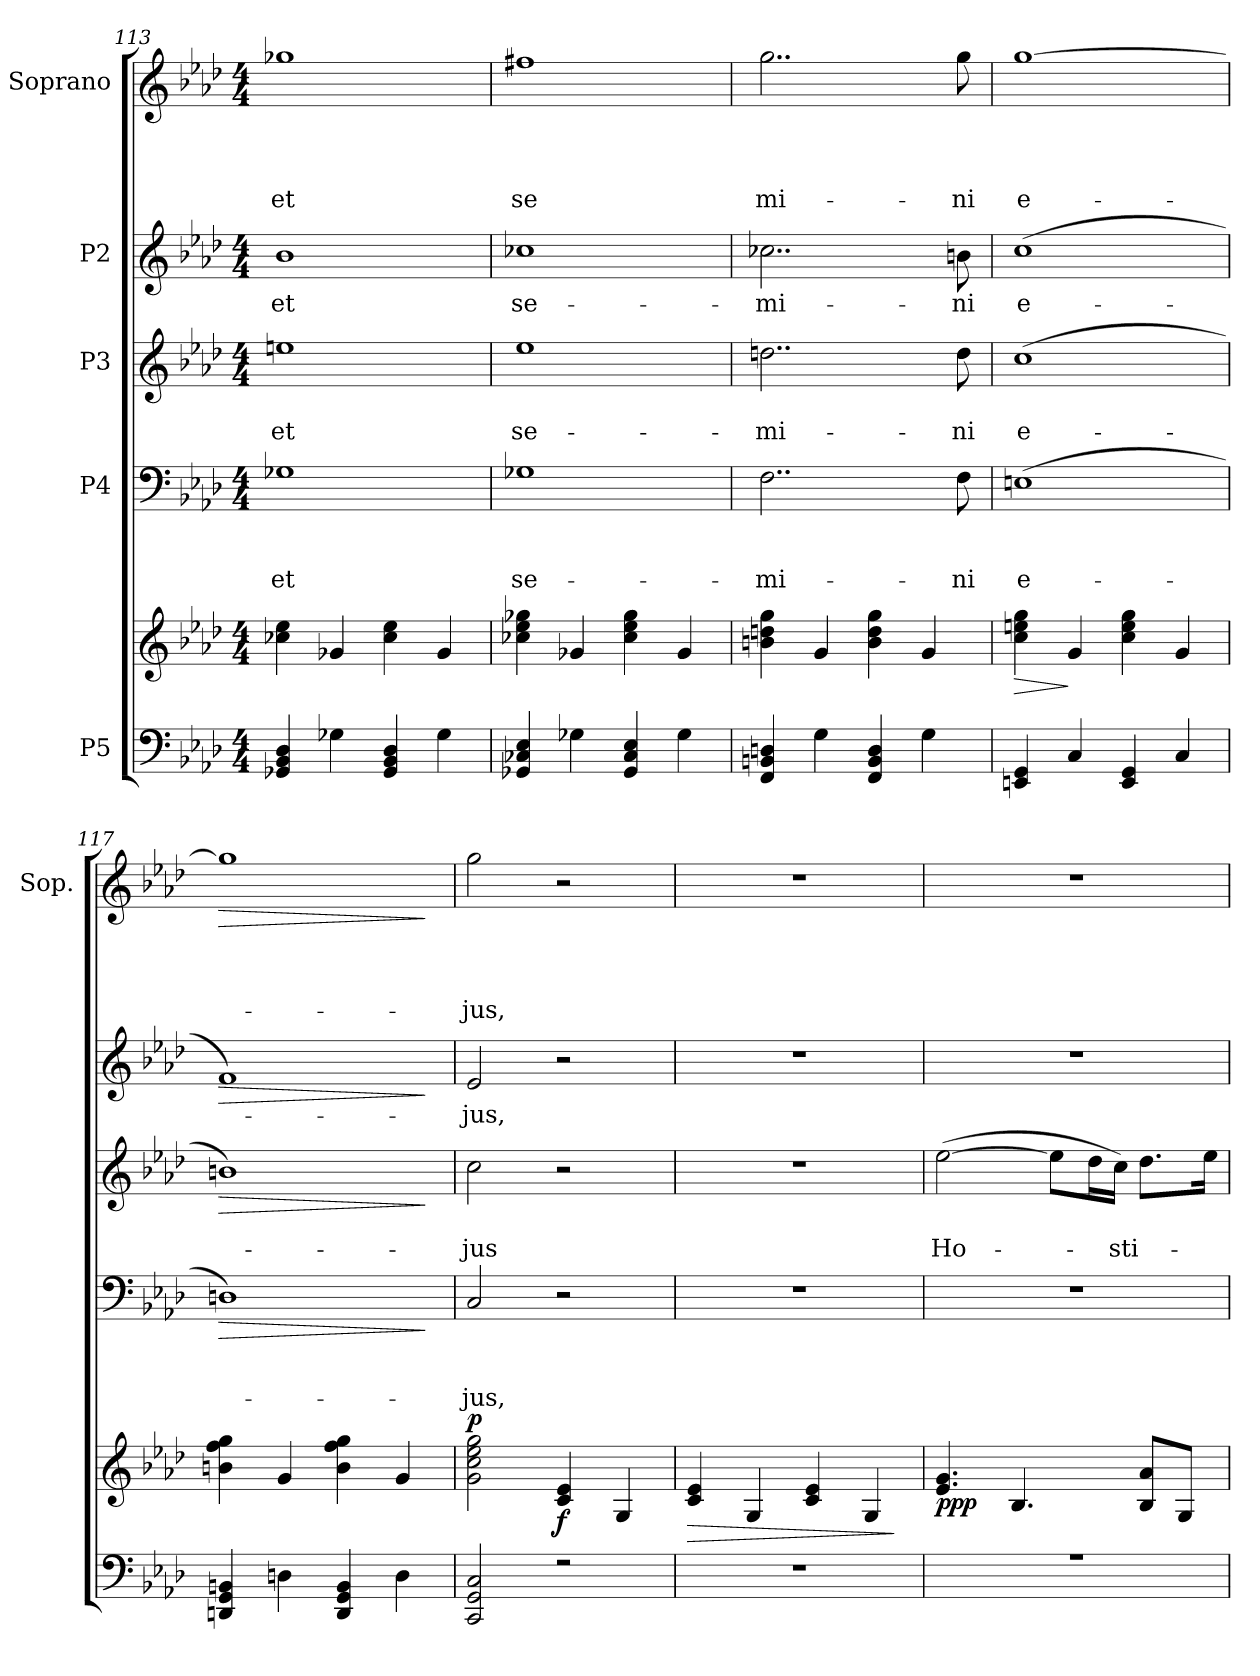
**kern	**kern	**dynam	**kern	**text	**text	**text	**dynam	**kern	**text	**text	**dynam	**kern	**text	**dynam	**kern	**text	**text	**text	**text	**dynam
*part5	*part5	*part5	*part4	*part4	*part4	*part4	*part4	*part3	*part3	*part3	*part3	*part2	*part2	*part2	*part1	*part1	*part1	*part1	*part1	*part1
*staff6	*staff5	*staff5/6	*staff4	*staff4	*staff4	*staff4	*staff4	*staff3	*staff3	*staff3	*staff3	*staff2	*staff2	*staff2	*staff1	*staff1	*staff1	*staff1	*staff1	*staff1
*I"P5	*	*	*I"P4	*	*	*	*	*I"P3	*	*	*	*I"P2	*	*	*I"Soprano	*	*	*	*	*
*	*	*	*	*	*	*	*	*	*	*	*	*	*	*	*I'Sop.	*	*	*	*	*
*clefF4	*clefG2	*	*clefF4	*	*	*	*	*clefG2	*	*	*	*clefG2	*	*	*clefG2	*	*	*	*	*
*	*	*	*	*	*	*	*	*ITrd7c12	*	*	*	*	*	*	*	*	*	*	*	*
*k[b-e-a-d-]	*k[b-e-a-d-]	*	*k[b-e-a-d-]	*	*	*	*	*k[b-e-a-d-]	*	*	*	*k[b-e-a-d-]	*	*	*k[b-e-a-d-]	*	*	*	*	*
*A-:	*A-:	*	*A-:	*	*	*	*	*A-:	*	*	*	*A-:	*	*	*A-:	*	*	*	*	*
*M4/4	*M4/4	*	*M4/4	*	*	*	*	*M4/4	*	*	*	*M4/4	*	*	*M4/4	*	*	*	*	*
=113	=113	=113	=113	=113	=113	=113	=113	=113	=113	=113	=113	=113	=113	=113	=113	=113	=113	=113	=113	=113
*^	*^	*	*	*	*	*	*	*	*	*	*	*	*	*	*	*	*	*	*	*
*	*	*	*^	*	*	*	*	*	*	*	*	*	*	*	*	*	*	*	*	*	*	*
!	!	!	!	!	!	!	!	!	!LO:LY:b	!	!	!	!LO:LY:b	!	!	!LO:LY:b	!	!	!	!	!	!LO:LY:b	!
4GG-X/ 4BB-/ 4D-/	1ryy	1ryy	1ryy	4cc-X\ 4ee-\	.	1G-X	.	.	et	.	1en	.	et	.	1b-	et	.	1gg-X	.	.	.	et	.
4G-X\	.	.	.	4g-X/	.	.	.	.	.	.	.	.	.	.	.	.	.	.	.	.	.	.	.
4GG-/ 4BB-/ 4D-/	.	.	.	4cc-\ 4ee-\	.	.	.	.	.	.	.	.	.	.	.	.	.	.	.	.	.	.	.
4G-\	.	.	.	4g-/	.	.	.	.	.	.	.	.	.	.	.	.	.	.	.	.	.	.	.
=114	=114	=114	=114	=114	=114	=114	=114	=114	=114	=114	=114	=114	=114	=114	=114	=114	=114	=114	=114	=114	=114	=114	=114
!	!	!	!	!	!	!	!	!	!LO:LY:b	!	!	!	!LO:LY:b	!	!	!LO:LY:b	!	!	!	!	!	!LO:LY:b	!
4GG-X/ 4C-X/ 4E-/	1ryy	1ryy	1ryy	4cc-X\ 4ee-\ 4gg-X\	.	1G-X	.	.	se-	.	1e-	.	se-	.	1cc-X	se-	.	1ff#X	.	.	.	se	.
4G-X\	.	.	.	4g-X/	.	.	.	.	.	.	.	.	.	.	.	.	.	.	.	.	.	.	.
4GG-/ 4C-/ 4E-/	.	.	.	4cc-\ 4ee-\ 4gg-\	.	.	.	.	.	.	.	.	.	.	.	.	.	.	.	.	.	.	.
4G-\	.	.	.	4g-/	.	.	.	.	.	.	.	.	.	.	.	.	.	.	.	.	.	.	.
=115	=115	=115	=115	=115	=115	=115	=115	=115	=115	=115	=115	=115	=115	=115	=115	=115	=115	=115	=115	=115	=115	=115	=115
!	!	!	!	!	!	!	!	!	!LO:LY:b	!	!	!	!LO:LY:b	!	!	!LO:LY:b	!	!	!	!	!	!LO:LY:b	!
4FF/ 4BBn/ 4Dn/	1ryy	1ryy	1ryy	4bn\ 4ddn\ 4gg\	.	2..F\	.	.	-mi-	.	2..dn\	.	-mi-	.	2..cc-X\	-mi-	.	2..gg\	.	.	.	mi-	.
4G\	.	.	.	4g/	.	.	.	.	.	.	.	.	.	.	.	.	.	.	.	.	.	.	.
4FF/ 4BB/ 4D/	.	.	.	4b\ 4dd\ 4gg\	.	.	.	.	.	.	.	.	.	.	.	.	.	.	.	.	.	.	.
4G\	.	.	.	4g/	.	.	.	.	.	.	.	.	.	.	.	.	.	.	.	.	.	.	.
!	!	!	!	!	!	!	!	!	!LO:LY:b	!	!	!	!LO:LY:b	!	!	!LO:LY:b	!	!	!	!	!	!LO:LY:b	!
.	.	.	.	.	.	8F\	.	.	-ni	.	8d\	.	-ni	.	8bn\	-ni	.	8gg\	.	.	.	-ni	.
=116	=116	=116	=116	=116	=116	=116	=116	=116	=116	=116	=116	=116	=116	=116	=116	=116	=116	=116	=116	=116	=116	=116	=116
!	!	!	!	!	!LO:HP:b	!	!	!	!LO:LY:b	!	!	!	!LO:LY:b	!	!	!LO:LY:b	!	!	!	!	!	!LO:LY:b	!
4EEn/ 4GG/	1ryy	1ryy	1ryy	4cc\ 4een\ 4gg\	>	(>1En	.	.	e-	.	(>1c	.	e-	.	(>1cc	e-	.	[>1gg	.	.	.	e-	.
4C/	.	.	.	4g/	]	.	.	.	.	.	.	.	.	.	.	.	.	.	.	.	.	.	.
4EE/ 4GG/	.	.	.	4cc\ 4ee\ 4gg\	.	.	.	.	.	.	.	.	.	.	.	.	.	.	.	.	.	.	.
4C/	.	.	.	4g/	.	.	.	.	.	.	.	.	.	.	.	.	.	.	.	.	.	.	.
!!LO:PB:g=z
=117	=117	=117	=117	=117	=117	=117	=117	=117	=117	=117	=117	=117	=117	=117	=117	=117	=117	=117	=117	=117	=117	=117	=117
!	!	!	!	!	!	!	!	!	!	!LO:HP:b	!	!	!	!LO:HP:b	!	!	!LO:HP:b	!	!	!	!	!	!LO:HP:b
4DDn/ 4GG/ 4BBn/	1ryy	1ryy	1ryy	4bn\ 4ff\ 4gg\	.	1Dn)	.	.	.	>	1Bn)	.	.	>	1f)	.	>	1gg]	.	.	.	.	>
4Dn\	.	.	.	4g/	.	.	.	.	.	.	.	.	.	.	.	.	.	.	.	.	.	.	.
4DD/ 4GG/ 4BB/	.	.	.	4b\ 4ff\ 4gg\	.	.	.	.	.	.	.	.	.	.	.	.	.	.	.	.	.	.	.
4D\	.	.	.	4g/	.	.	.	.	.	.	.	.	.	.	.	.	.	.	.	.	.	.	.
*v	*v	*	*	*	*	*	*	*	*	*	*	*	*	*	*	*	*	*	*	*	*	*	*
*	*v	*v	*v	*	*	*	*	*	*	*	*	*	*	*	*	*	*	*	*	*	*	*
.	.	.	.	.	.	.	]	.	.	.	]	.	.	]	.	.	.	.	.	]
=118	=118	=118	=118	=118	=118	=118	=118	=118	=118	=118	=118	=118	=118	=118	=118	=118	=118	=118	=118	=118
*k[]	*k[]	*	*k[]	*	*	*	*	*k[]	*	*	*	*k[]	*	*	*k[]	*	*	*	*	*
*C:	*C:	*	*C:	*	*	*	*	*C:	*	*	*	*C:	*	*	*C:	*	*	*	*	*
*	*MM66	*	*MM66	*	*	*	*	*MM66	*	*	*	*MM66	*	*	*MM66	*	*	*	*	*
*^	*^	*	*	*	*	*	*	*	*	*	*	*	*	*	*	*	*	*	*	*
*	*	*	*^	*	*	*	*	*	*	*	*	*	*	*	*	*	*	*	*	*	*	*
!	!	!	!	!	!LO:DY:a	!	!	!	!LO:LY:b	!	!	!	!LO:LY:b	!	!	!LO:LY:b	!	!	!	!	!	!LO:LY:b	!
2CC/ 2GG/ 2C/	1ryy	1ryy	1ryy	2g\ 2cc\ 2ee\ 2gg\	p	2C/	.	.	-jus,	.	2c\	.	-jus	.	2e/	-jus,	.	2gg\	.	.	.	-jus,	.
!	!	!	!	!	!LO:DY:b	!	!	!	!	!	!	!	!	!	!	!	!	!	!	!	!	!	!
2r	.	.	.	4c/ 4e/	f	2r	.	.	.	.	2r	.	.	.	2r	.	.	2r	.	.	.	.	.
.	.	.	.	4G/	.	.	.	.	.	.	.	.	.	.	.	.	.	.	.	.	.	.	.
=119	=119	=119	=119	=119	=119	=119	=119	=119	=119	=119	=119	=119	=119	=119	=119	=119	=119	=119	=119	=119	=119	=119	=119
!	!	!	!	!	!LO:HP:b	!	!	!	!	!	!	!	!	!	!	!	!	!	!	!	!	!	!
1r	1ryy	1ryy	1ryy	4c/ 4e/	>	1r	.	.	.	.	1r	.	.	.	1r	.	.	1r	.	.	.	.	.
.	.	.	.	4G/	.	.	.	.	.	.	.	.	.	.	.	.	.	.	.	.	.	.	.
.	.	.	.	4c/ 4e/	.	.	.	.	.	.	.	.	.	.	.	.	.	.	.	.	.	.	.
.	.	.	.	4G/	.	.	.	.	.	.	.	.	.	.	.	.	.	.	.	.	.	.	.
*v	*v	*	*	*	*	*	*	*	*	*	*	*	*	*	*	*	*	*	*	*	*	*	*
*	*v	*v	*v	*	*	*	*	*	*	*	*	*	*	*	*	*	*	*	*	*	*	*
.	.	]	.	.	.	.	.	.	.	.	.	.	.	.	.	.	.	.	.	.
=120	=120	=120	=120	=120	=120	=120	=120	=120	=120	=120	=120	=120	=120	=120	=120	=120	=120	=120	=120	=120
*^	*^	*	*	*	*	*	*	*	*	*	*	*	*	*	*	*	*	*	*	*
*	*	*	*^	*	*	*	*	*	*	*	*	*	*	*	*	*	*	*	*	*	*	*
!	!	!	!	!	!LO:DY:b	!	!	!	!	!	!	!	!LO:LY:b	!	!	!	!	!	!	!	!	!	!
1r	1ryy	1ryy	1ryy	4.e/ 4.g/	ppp	1r	.	.	.	.	(>[>2e\	.	Ho-	.	1r	.	.	1r	.	.	.	.	.
.	.	.	.	4.B/	.	.	.	.	.	.	.	.	.	.	.	.	.	.	.	.	.	.	.
.	.	.	.	.	.	.	.	.	.	.	8e\L]	.	.	.	.	.	.	.	.	.	.	.	.
.	.	.	.	.	.	.	.	.	.	.	16d\L	.	.	.	.	.	.	.	.	.	.	.	.
!	!	!	!	!	!	!	!	!	!	!	!	!	!LO:LY:b	!	!	!	!	!	!	!	!	!	!
.	.	.	.	.	.	.	.	.	.	.	16c\JJ)	.	-sti-	.	.	.	.	.	.	.	.	.	.
.	.	.	.	8B/ 8a/L	.	.	.	.	.	.	8.d\L	.	.	.	.	.	.	.	.	.	.	.	.
.	.	.	.	8G/J	.	.	.	.	.	.	.	.	.	.	.	.	.	.	.	.	.	.	.
.	.	.	.	.	.	.	.	.	.	.	16e\Jk	.	.	.	.	.	.	.	.	.	.	.	.
*v	*v	*	*	*	*	*	*	*	*	*	*	*	*	*	*	*	*	*	*	*	*	*	*
*	*v	*v	*v	*	*	*	*	*	*	*	*	*	*	*	*	*	*	*	*	*	*	*
=	=	=	=	=	=	=	=	=	=	=	=	=	=	=	=	=	=	=	=	=
*-	*-	*-	*-	*-	*-	*-	*-	*-	*-	*-	*-	*-	*-	*-	*-	*-	*-	*-	*-	*-
